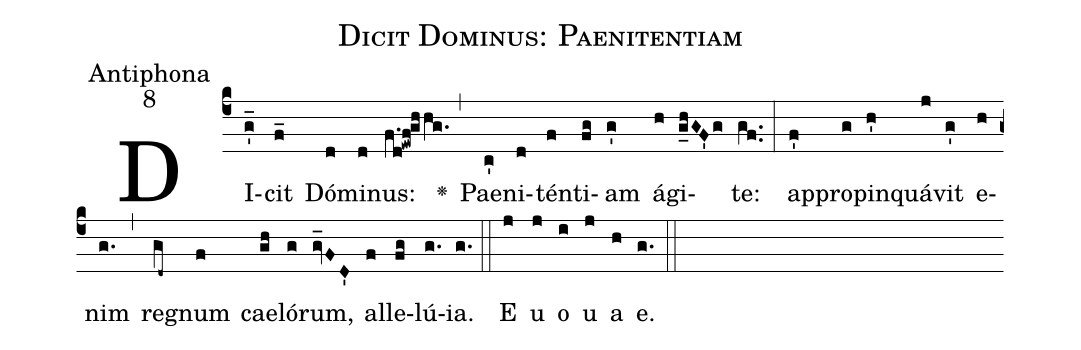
name:Dicit Dominus: Paenitentiam;
office-part:Antiphona;
mode:8;
%%
(c4) DI(g'_)cit(f_) Dó(d)mi(d)nus:(f.d!ewf!ghhg.) <v>\greheightstar</v>(,) Pae(c')ni(d)tén(f)ti(fg)am(g') á(h)gi(g_hGF'g)te:(gf..) (:) ap(f')pro(g)pin(h')quá(j)vit(g') e(h)nim(g.) (,) re(gd~)gnum(f) cae(gh)ló(g)rum,(gv_FD') al(f)le(fg)lú(g.)ia.(g.) (::)
<eu>E(j) u(j) o(i) u(j) a(h) e.</eu>(g.) (::)
